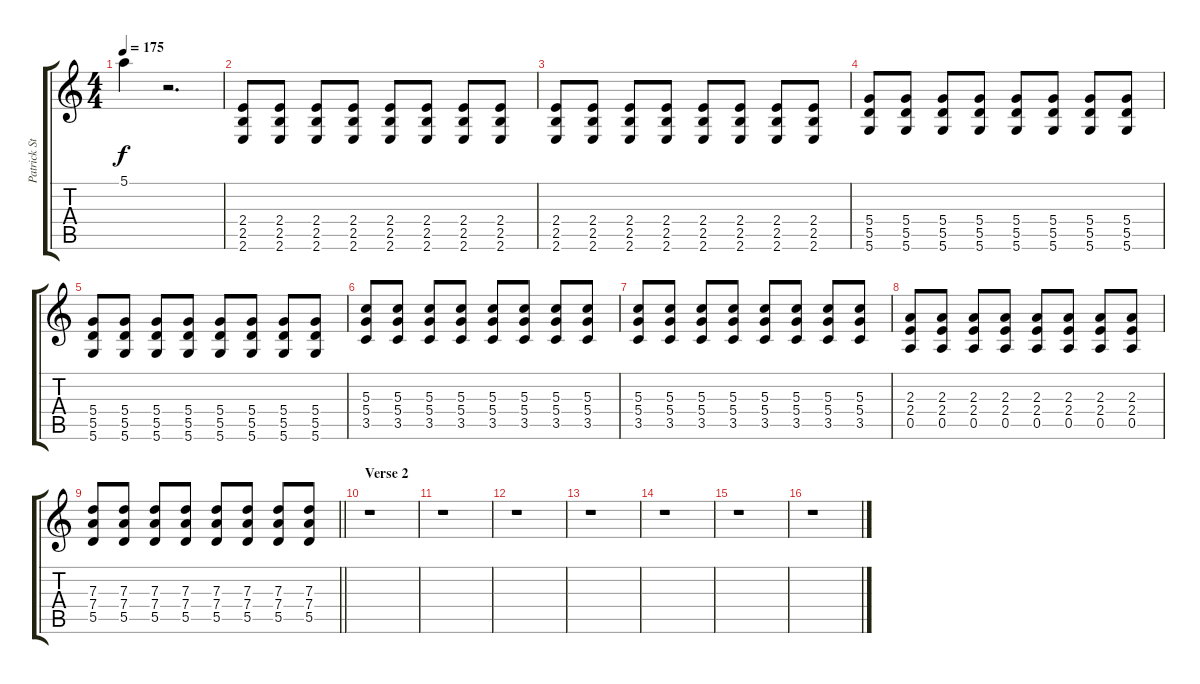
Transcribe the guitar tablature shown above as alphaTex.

\track ("Patrick Stumph (Rythmn Guitar)" "Patrick St") {instrument distortionguitar}
\staff {score tabs}
\tuning (E4 B3 G3 D3 A2 D2) {hide}
\ts (4 4)
\tempo 175
\clef g2
\ks c
5.1.4{dy f} r.2{d} |
(2.4 2.5 2.6).8 (2.4 2.5 2.6).8 (2.4 2.5 2.6).8 (2.4 2.5 2.6).8 (2.4 2.5 2.6).8 (2.4 2.5 2.6).8 (2.4 2.5 2.6).8 (2.4 2.5 2.6).8 |
(2.4 2.5 2.6).8 (2.4 2.5 2.6).8 (2.4 2.5 2.6).8 (2.4 2.5 2.6).8 (2.4 2.5 2.6).8 (2.4 2.5 2.6).8 (2.4 2.5 2.6).8 (2.4 2.5 2.6).8 |
(5.4 5.5 5.6).8 (5.4 5.5 5.6).8 (5.4 5.5 5.6).8 (5.4 5.5 5.6).8 (5.4 5.5 5.6).8 (5.4 5.5 5.6).8 (5.4 5.5 5.6).8 (5.4 5.5 5.6).8 |
(5.4 5.5 5.6).8 (5.4 5.5 5.6).8 (5.4 5.5 5.6).8 (5.4 5.5 5.6).8 (5.4 5.5 5.6).8 (5.4 5.5 5.6).8 (5.4 5.5 5.6).8 (5.4 5.5 5.6).8 |
(5.3 5.4 3.5).8 (5.3 5.4 3.5).8 (5.3 5.4 3.5).8 (5.3 5.4 3.5).8 (5.3 5.4 3.5).8 (5.3 5.4 3.5).8 (5.3 5.4 3.5).8 (5.3 5.4 3.5).8 |
(5.3 5.4 3.5).8 (5.3 5.4 3.5).8 (5.3 5.4 3.5).8 (5.3 5.4 3.5).8 (5.3 5.4 3.5).8 (5.3 5.4 3.5).8 (5.3 5.4 3.5).8 (5.3 5.4 3.5).8 |
(2.3 2.4 0.5).8 (2.3 2.4 0.5).8 (2.3 2.4 0.5).8 (2.3 2.4 0.5).8 (2.3 2.4 0.5).8 (2.3 2.4 0.5).8 (2.3 2.4 0.5).8 (2.3 2.4 0.5).8 |
\barLineRight lightlight
(7.3 7.4 5.5).8 (7.3 7.4 5.5).8 (7.3 7.4 5.5).8 (7.3 7.4 5.5).8 (7.3 7.4 5.5).8 (7.3 7.4 5.5).8 (7.3 7.4 5.5).8 (7.3 7.4 5.5).8 |
\section ("" "Verse 2")
r.1 |
r.1 |
r.1 |
r.1 |
r.1 |
r.1 |
r.1
